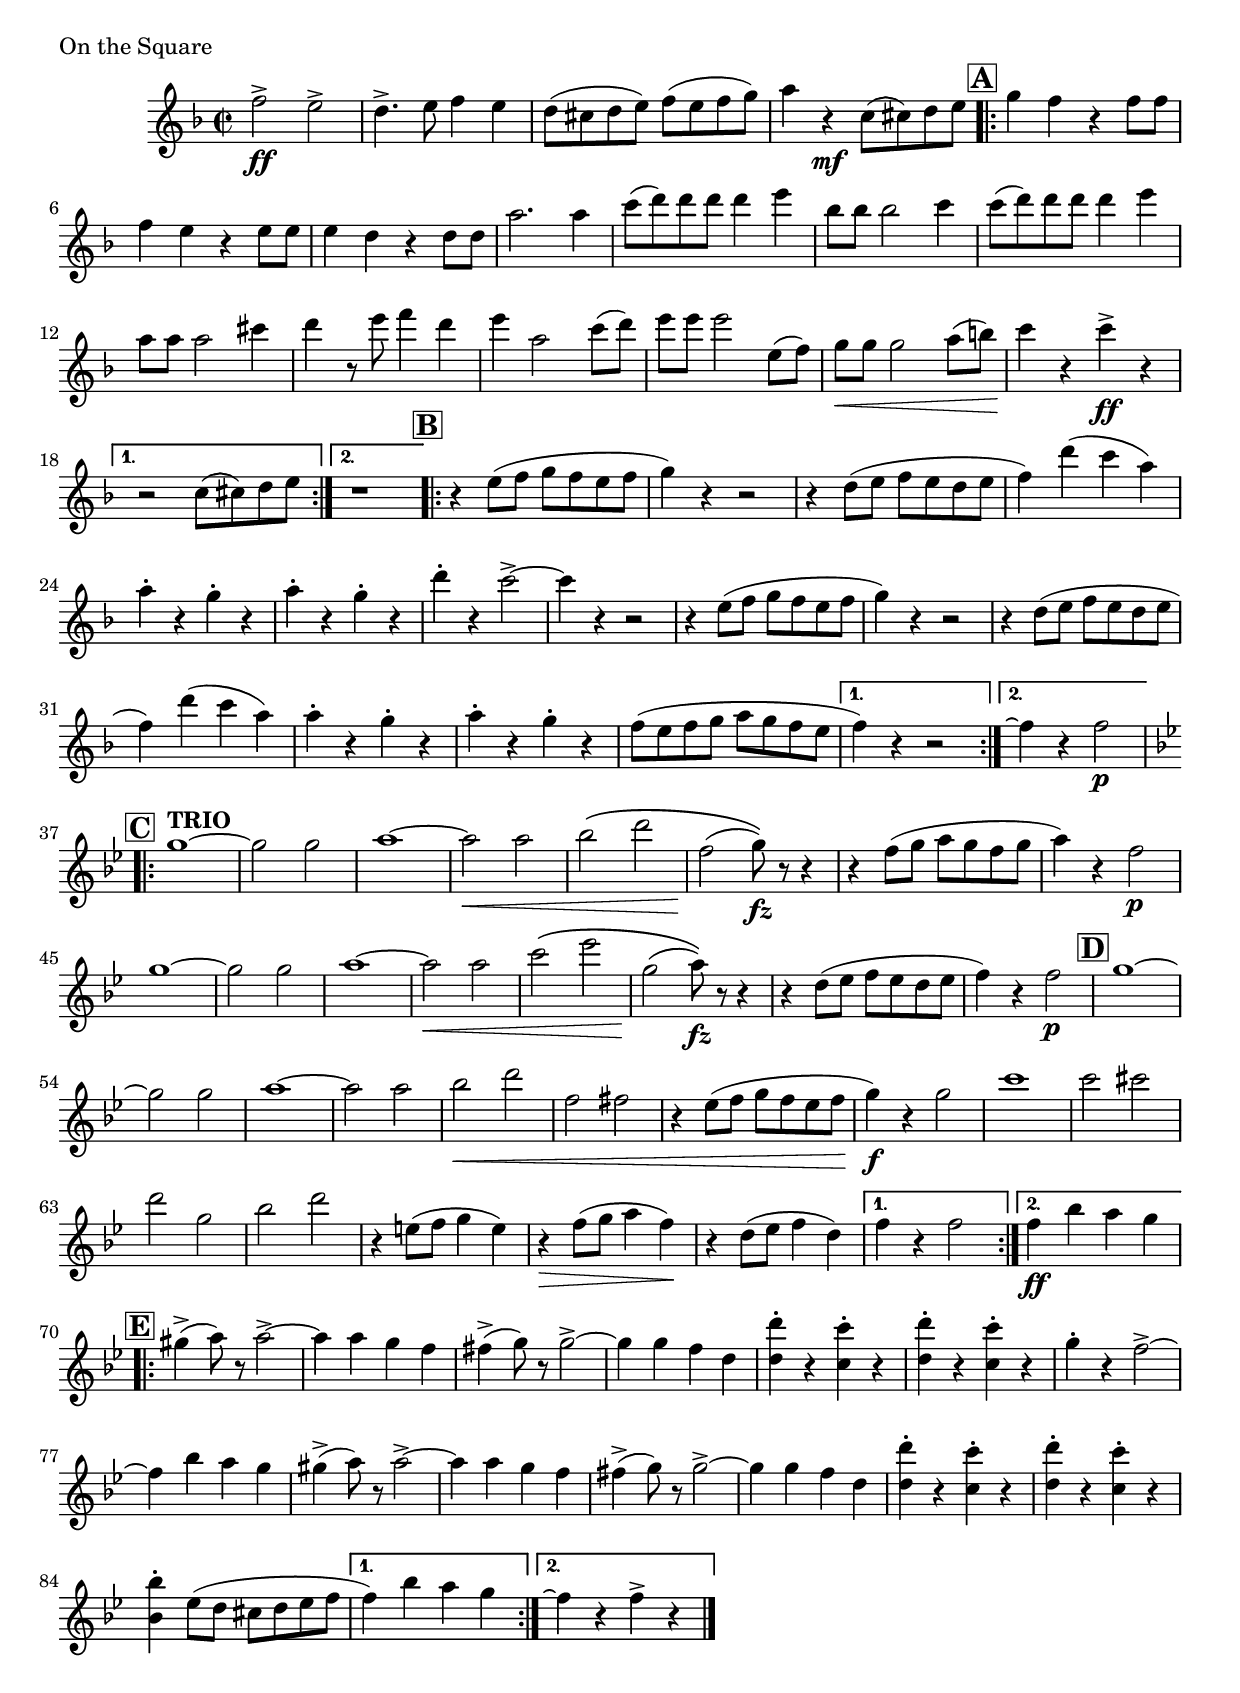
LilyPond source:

\version "2.18.0"
% When ready to include in collection: 1. Comment out paper.
% 				       2. Create include file of relative and
%					  header.
%Comment out from here
%{
#(ly:set-option 'point-and-click #t)

#(set-default-paper-size "a4" 'portrait)
#(set-global-staff-size 15) % set staff-size when ready to print

\include "Marsch_format.ly"

%...to here
%}
  \score {

    % Svenska Polisens Marscher: 1. On the Square   
    \relative c'' { 
    	    \pointAndClickOn
    	    \key f \major \time 2/2 
    	    \compressFullBarRests
    	    \set Score.markFormatter = #format-mark-box-letters
    	    f2->\ff e-> |d4.-> e8 f4 e |d8 (cis d e) f (e f g) 
    	    a4 r\mf c,8 (cis) d e
    	    
%Rehearsal mark A
	\mark \default
	\repeat volta 2 {
	g4 f r f8 f |f4 e r e8 e |e4 d r d8 d|a'2. a4 |c8 (d) d d d4 e 
	bes8 bes bes2 c4 |c8 (d) d d d4 e |a,8 a a2 cis4 |d r8 e f4 d 
	e4 a,2 c8 (d) |e e e2 e,8 (f) |g8\< g g2 a8 (b) |c4\! r c->\ff r }
	\alternative {
		{r2 c,8 (cis) d e}
		{r1}
	}

%Rehearsal mark B
	\mark \default
	\repeat volta 2 {
	r4 e8 (f g f e f |g4) r r2 |r4 d8 (e f e d e |f4) d' (c a) 
	a-. r g-. r |a-. r g-. r |d'-. r c2->~ |c4 r r2 |r4 e,8 (f g f e f 
	g4) r r2 |r4 d8 (e f e d e |f4) d' (c a) | a-. r g-. r |a-. r g-. r  
	f8 (e f g a g f e }
	\alternative {
		{f4) r r2}
		{f4\repeatTie r f2\p}
	}	

%Rehearsal mark C
	\mark \default
	\repeat volta 2 {
	\key bes \major
	g1~^\markup {\bold {TRIO}} |g2 g |a1~ |a2\< a |bes\( d 
	f,\! (g8\fz)\) r8 r4
	r f8 (g a g f g |a4) r f2\p |g1~ |g2 g |a1~ |a2\< a |c \(ees 
	g,2\! (a8)\)\fz r r4 |r d,8 (ees f ees d ees |f4) r f2\p
	
%Rehearsal mark D
	\mark \default
	g1~ |g2 g |a1~ |a2 a |bes\< d |f, fis |r4 ees8 (f g f ees f |g4)\f r g2 
	c1 |c2 cis |d g, |bes d | r4 e,8 (f g4 e) |r4\> f8 (g a4 f)\! 
	r d8 (ees f4 d) }
	\alternative {
		{f4 r f2}
		{f4\ff bes a g}
	}
	
%Rehearsal mark E
	\mark \default
	\repeat volta 2 {
		gis4-> (a8) r a2->~ |a4 a g f |fis-> (g8) r g2->~
		g4 g f d |<d'-. d,>4 r <c-. c,>4 r |<d-. d,>4 r <c-. c,>4 r 
		g-. r f2->~ |f4 bes a g |gis-> (a8) r a2->~ |a4 a g f 
		fis-> (g8) r g2->~ |g4 g f d |<d'-. d,>4 r <c-. c,>4 r 
		<d-. d,>4 r <c-. c,>4 r |<bes-. bes,>4 ees,8 (d cis d ees f
		}
		\alternative {
			{f4) bes a g}
			{f4\repeatTie r f-> r}
		}
		\bar "|."
    }%end relative
    \header {
    	    piece = "On the Square"
    	    composer = "Frank A. Panella"
    	}
    	\layout {ragged-last = ##t
    	}
  }%end score
